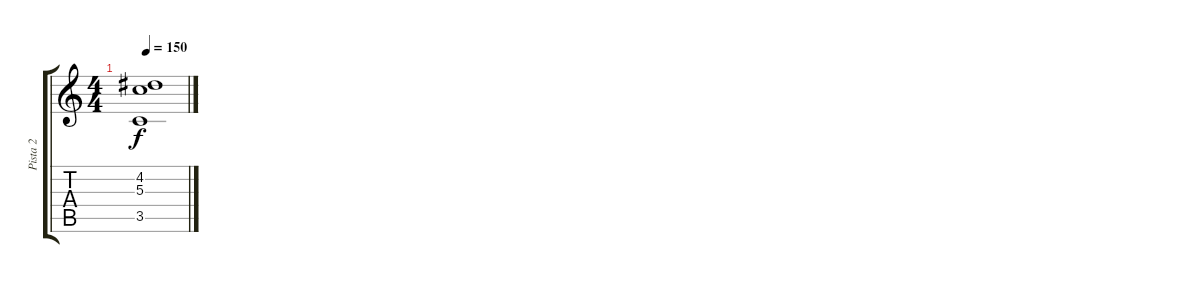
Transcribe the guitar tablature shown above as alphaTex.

\track ("Pista 2" "Pista 2") {instrument electricguitarclean}
\staff {score tabs}
\tuning (E4 B3 G3 D3 A2 E2) {hide}
\ts (4 4)
\tempo 150
\clef g2
\ks c
(4.2{t} 5.3{t} 3.5{t}).1{dy f}
